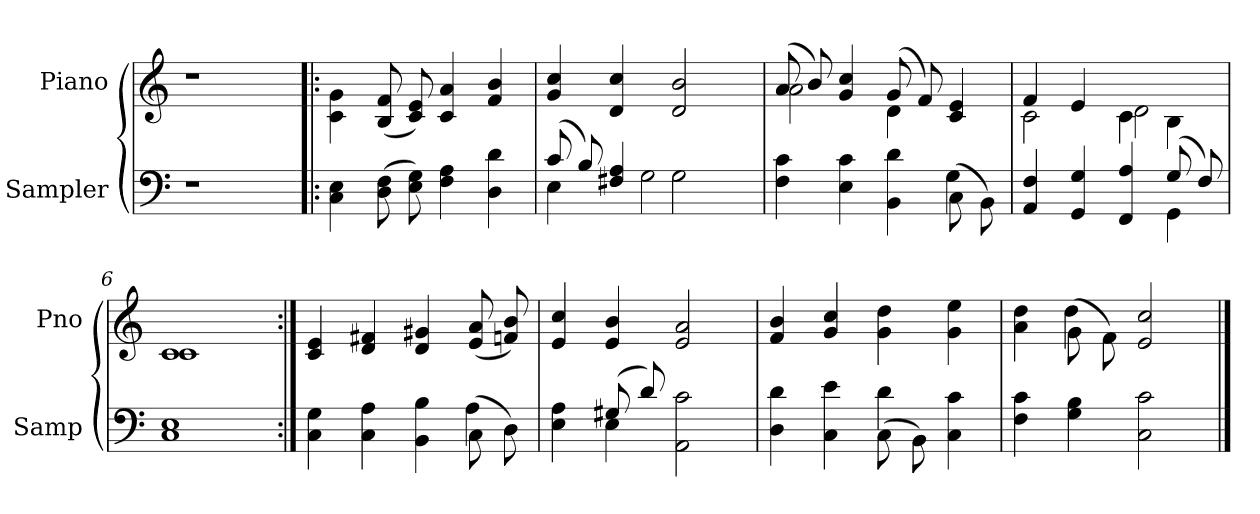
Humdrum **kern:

**kern	**kern
*part2	*part1
*staff2	*staff1
*I"Sampler	*I"Piano
*I'Samp	*I'Pno
*clefF4	*clefG2
=1	=1
1r	1r
=2!|:	=2!|:
4C 4E	4c\ 4g\
(8D\ 8F\	(8B/ 8f/
8E\ 8G\)	8c/ 8e/)
4F 4A	4c 4a
4D 4d	4f 4b
=3	=3
*^	*
(8c/	4E	4g 4cc
8B/)	.	.
4F#X 4A	8ryy	4d 4cc
.	2G	.
2G\	.	2d 2b
.	8ryy	.
=4	=4	=4
*	*	*^
4F 4c	2.ryy	(8a/	2a
.	.	8b/)	.
4E 4c	.	4g/ 4cc/	.
4BB 4d	.	(8g/	4d
.	.	8f/)	.
(8C\	4G	4c 4e	4ryy
8BB\)	.	.	.
=5	=5	=5	=5
4AA 4F	2.ryy	4f/	2c
4GG 4G	.	4e/	.
4FF 4A	.	4c\	2d
(8G/	4GG	4B\	.
8F/)	.	.	.
*v	*v	*	*
=6	=6	=6
1C 1E	1c/	1c
*	*v	*v
=7:|!	=7:|!
*^	*
4C 4G	2.ryy	4c 4e
4C 4A	.	4d 4f#X
4BB 4B	.	4d 4g#X
(8C\	4A	(8e/ 8a/
8D\)	.	8fn/ 8b/)
=8	=8	=8
4E 4A	4ryy	4e 4cc
(8G#X/	4E	4e 4b
8d/)	.	.
2AA 2c	2ryy	2e 2a
=9	=9	=9
4D 4d	2ryy	4f 4b
4C 4e	.	4g 4cc
(8C\	4d	4g 4dd
8BB\)	.	.
4C 4c	4ryy	4g 4ee
*v	*v	*
=10	=10
*	*^
4F 4c	4a 4dd	4ryy
4G 4B	(8g\	4dd
.	8f\)	.
2C 2c	2e 2cc	2ryy
*	*v	*v
==	==
*-	*-
